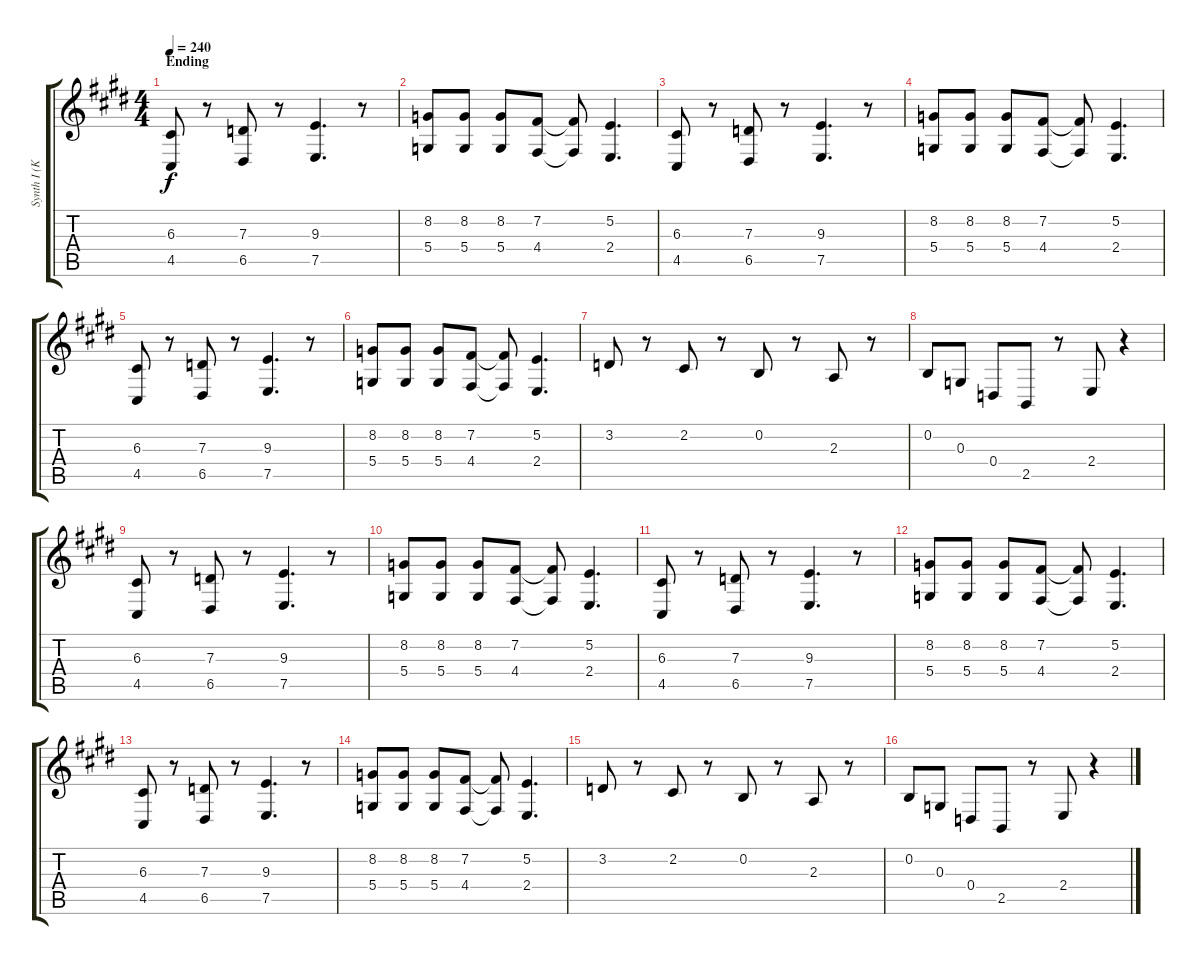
\track ("Synth I (Kotobuki Tsumugi)" "Synth I (K") {instrument drawbarorgan}
\staff {score tabs}
\tuning (E4 B3 G3 D3 A2 E2) {hide}
\ts (4 4)
\section ("" "Ending")
\tempo 240
\clef g2
\ks e
(6.3 4.5).8{dy f} r.8 (7.3 6.5).8 r.8 (9.3 7.5).4{d} r.8 |
(8.2 5.4).8 (8.2 5.4).8 (8.2 5.4).8 (7.2 4.4).8 (7.2{t} 4.4{t}).8 (5.2 2.4).4{d} |
(6.3 4.5).8 r.8 (7.3 6.5).8 r.8 (9.3 7.5).4{d} r.8 |
(8.2 5.4).8 (8.2 5.4).8 (8.2 5.4).8 (7.2 4.4).8 (7.2{t} 4.4{t}).8 (5.2 2.4).4{d} |
(6.3 4.5).8 r.8 (7.3 6.5).8 r.8 (9.3 7.5).4{d} r.8 |
(8.2 5.4).8 (8.2 5.4).8 (8.2 5.4).8 (7.2 4.4).8 (7.2{t} 4.4{t}).8 (5.2 2.4).4{d} |
3.2.8 r.8 2.2.8 r.8 0.2.8 r.8 2.3.8 r.8 |
0.2.8 0.3.8 0.4.8 2.5.8 r.8 2.4.8 r.4 |
(6.3 4.5).8 r.8 (7.3 6.5).8 r.8 (9.3 7.5).4{d} r.8 |
(8.2 5.4).8 (8.2 5.4).8 (8.2 5.4).8 (7.2 4.4).8 (7.2{t} 4.4{t}).8 (5.2 2.4).4{d} |
(6.3 4.5).8 r.8 (7.3 6.5).8 r.8 (9.3 7.5).4{d} r.8 |
(8.2 5.4).8 (8.2 5.4).8 (8.2 5.4).8 (7.2 4.4).8 (7.2{t} 4.4{t}).8 (5.2 2.4).4{d} |
(6.3 4.5).8 r.8 (7.3 6.5).8 r.8 (9.3 7.5).4{d} r.8 |
(8.2 5.4).8 (8.2 5.4).8 (8.2 5.4).8 (7.2 4.4).8 (7.2{t} 4.4{t}).8 (5.2 2.4).4{d} |
3.2.8 r.8 2.2.8 r.8 0.2.8 r.8 2.3.8 r.8 |
0.2.8 0.3.8 0.4.8 2.5.8 r.8 2.4.8 r.4
